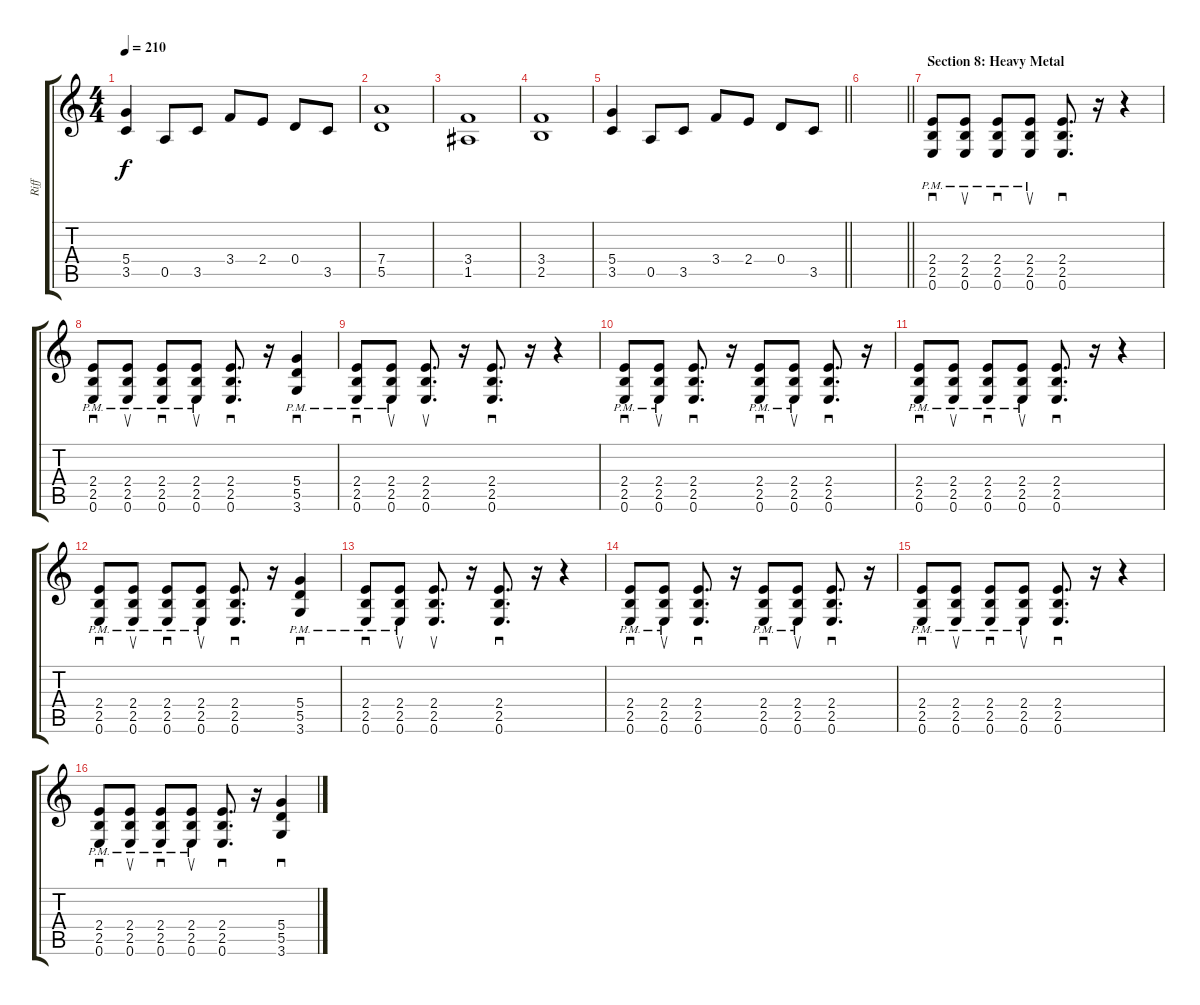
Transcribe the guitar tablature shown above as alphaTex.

\track ("Riff" "Riff") {instrument overdrivenguitar}
\staff {score tabs}
\tuning (E4 B3 G3 D3 A2 E2) {hide}
\ts (4 4)
\tempo 210
\clef g2
\ks c
(5.4 3.5).4{dy f} 0.5.8 3.5.8 3.4.8 2.4.8 0.4.8 3.5.8 |
(7.4 5.5).1 |
(3.4 1.5).1 |
(3.4 2.5).1 |
\barLineRight lightlight
(5.4 3.5).4 0.5.8 3.5.8 3.4.8 2.4.8 0.4.8 3.5.8 |
\barLineRight lightlight
|
\section ("" "Section 8: Heavy Metal")
(2.4{pm} 2.5{pm} 0.6{pm}).8{sd} (2.4{pm} 2.5{pm} 0.6{pm}).8{su} (2.4{pm} 2.5{pm} 0.6{pm}).8{sd} (2.4{pm} 2.5{pm} 0.6{pm}).8{su} (2.4 2.5 0.6).8{d sd} r.16 r.4 |
(2.4{pm} 2.5{pm} 0.6{pm}).8{sd} (2.4{pm} 2.5{pm} 0.6{pm}).8{su} (2.4{pm} 2.5{pm} 0.6{pm}).8{sd} (2.4{pm} 2.5{pm} 0.6{pm}).8{su} (2.4 2.5 0.6).8{d sd} r.16 (5.4{pm} 5.5{pm} 3.6{pm}).4{sd} |
(2.4{pm} 2.5{pm} 0.6{pm}).8{sd} (2.4{pm} 2.5{pm} 0.6{pm}).8{su} (2.4 2.5 0.6).8{d su} r.16 (2.4 2.5 0.6).8{d sd} r.16 r.4 |
(2.4{pm} 2.5{pm} 0.6{pm}).8{sd} (2.4{pm} 2.5{pm} 0.6{pm}).8{su} (2.4 2.5 0.6).8{d sd} r.16 (2.4{pm} 2.5{pm} 0.6{pm}).8{sd} (2.4{pm} 2.5{pm} 0.6{pm}).8{su} (2.4 2.5 0.6).8{d sd} r.16 |
(2.4{pm} 2.5{pm} 0.6{pm}).8{sd} (2.4{pm} 2.5{pm} 0.6{pm}).8{su} (2.4{pm} 2.5{pm} 0.6{pm}).8{sd} (2.4{pm} 2.5{pm} 0.6{pm}).8{su} (2.4 2.5 0.6).8{d sd} r.16 r.4 |
(2.4{pm} 2.5{pm} 0.6{pm}).8{sd} (2.4{pm} 2.5{pm} 0.6{pm}).8{su} (2.4{pm} 2.5{pm} 0.6{pm}).8{sd} (2.4{pm} 2.5{pm} 0.6{pm}).8{su} (2.4 2.5 0.6).8{d sd} r.16 (5.4{pm} 5.5{pm} 3.6{pm}).4{sd} |
(2.4{pm} 2.5{pm} 0.6{pm}).8{sd} (2.4{pm} 2.5{pm} 0.6{pm}).8{su} (2.4 2.5 0.6).8{d su} r.16 (2.4 2.5 0.6).8{d sd} r.16 r.4 |
(2.4{pm} 2.5{pm} 0.6{pm}).8{sd} (2.4{pm} 2.5{pm} 0.6{pm}).8{su} (2.4 2.5 0.6).8{d sd} r.16 (2.4{pm} 2.5{pm} 0.6{pm}).8{sd} (2.4{pm} 2.5{pm} 0.6{pm}).8{su} (2.4 2.5 0.6).8{d sd} r.16 |
(2.4{pm} 2.5{pm} 0.6{pm}).8{sd} (2.4{pm} 2.5{pm} 0.6{pm}).8{su} (2.4{pm} 2.5{pm} 0.6{pm}).8{sd} (2.4{pm} 2.5{pm} 0.6{pm}).8{su} (2.4 2.5 0.6).8{d sd} r.16 r.4 |
(2.4{pm} 2.5{pm} 0.6{pm}).8{sd} (2.4{pm} 2.5{pm} 0.6{pm}).8{su} (2.4{pm} 2.5{pm} 0.6{pm}).8{sd} (2.4{pm} 2.5{pm} 0.6{pm}).8{su} (2.4 2.5 0.6).8{d sd} r.16 (5.4 5.5 3.6).4{sd}
